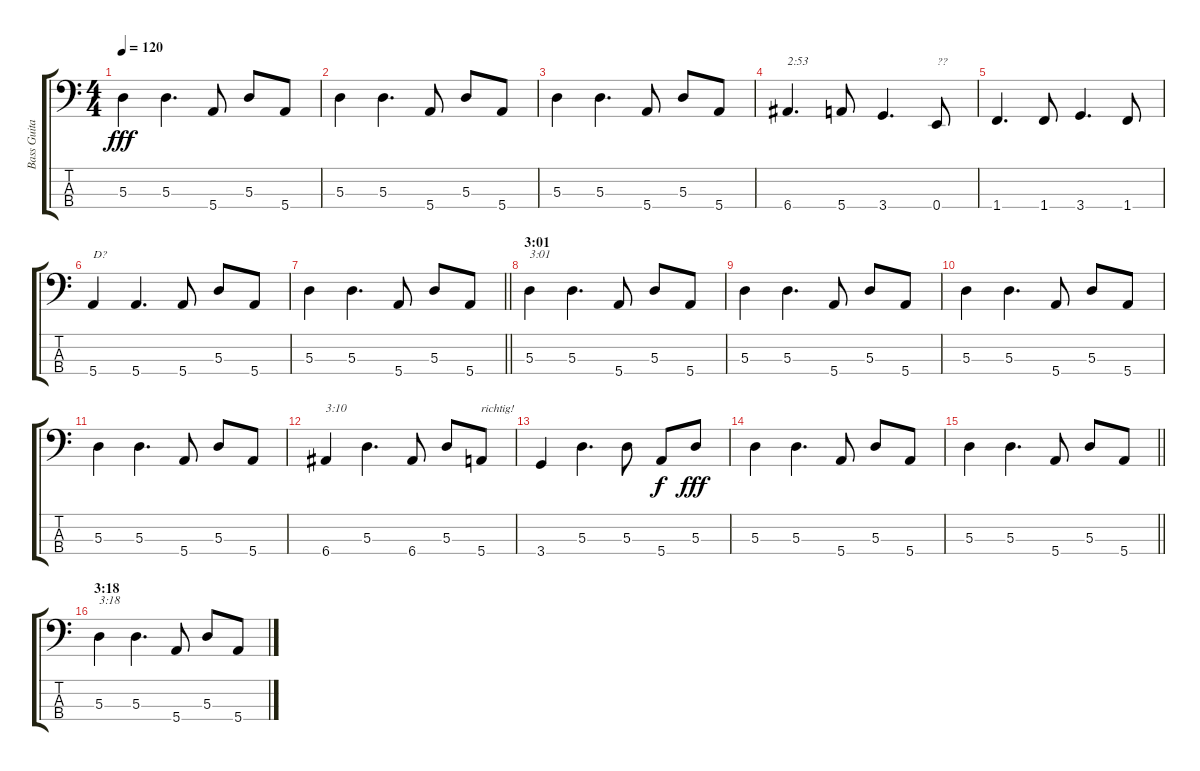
\track ("Bass Guitar" "Bass Guita") {instrument acousticbass}
\staff {score tabs}
\tuning (G2 D2 A1 E1) {hide}
\ts (4 4)
\tempo 120
\clef f4
\ks c
5.3.4{dy fff} 5.3.4{d} 5.4.8 5.3.8 5.4.8 |
5.3.4 5.3.4{d} 5.4.8 5.3.8 5.4.8 |
5.3.4 5.3.4{d} 5.4.8 5.3.8 5.4.8 |
6.4.4{d txt "2:53"} 5.4.8 3.4.4{d} 0.4.8{txt "??"} |
1.4.4{d} 1.4.8 3.4.4{d} 1.4.8 |
5.4.4{txt "D?"} 5.4.4{d} 5.4.8 5.3.8 5.4.8 |
\barLineRight lightlight
5.3.4 5.3.4{d} 5.4.8 5.3.8 5.4.8 |
\section ("" "3:01")
5.3.4{txt "3:01"} 5.3.4{d} 5.4.8 5.3.8 5.4.8 |
5.3.4 5.3.4{d} 5.4.8 5.3.8 5.4.8 |
5.3.4 5.3.4{d} 5.4.8 5.3.8 5.4.8 |
5.3.4 5.3.4{d} 5.4.8 5.3.8 5.4.8 |
6.4.4{txt "3:10"} 5.3.4{d} 6.4.8 5.3.8 5.4.8{txt "richtig!"} |
3.4.4 5.3.4{d} 5.3.8 5.4.8{dy f} 5.3.8{dy fff} |
5.3.4 5.3.4{d} 5.4.8 5.3.8 5.4.8 |
\barLineRight lightlight
5.3.4 5.3.4{d} 5.4.8 5.3.8 5.4.8 |
\section ("" "3:18")
5.3.4{txt "3:18"} 5.3.4{d} 5.4.8 5.3.8 5.4.8
